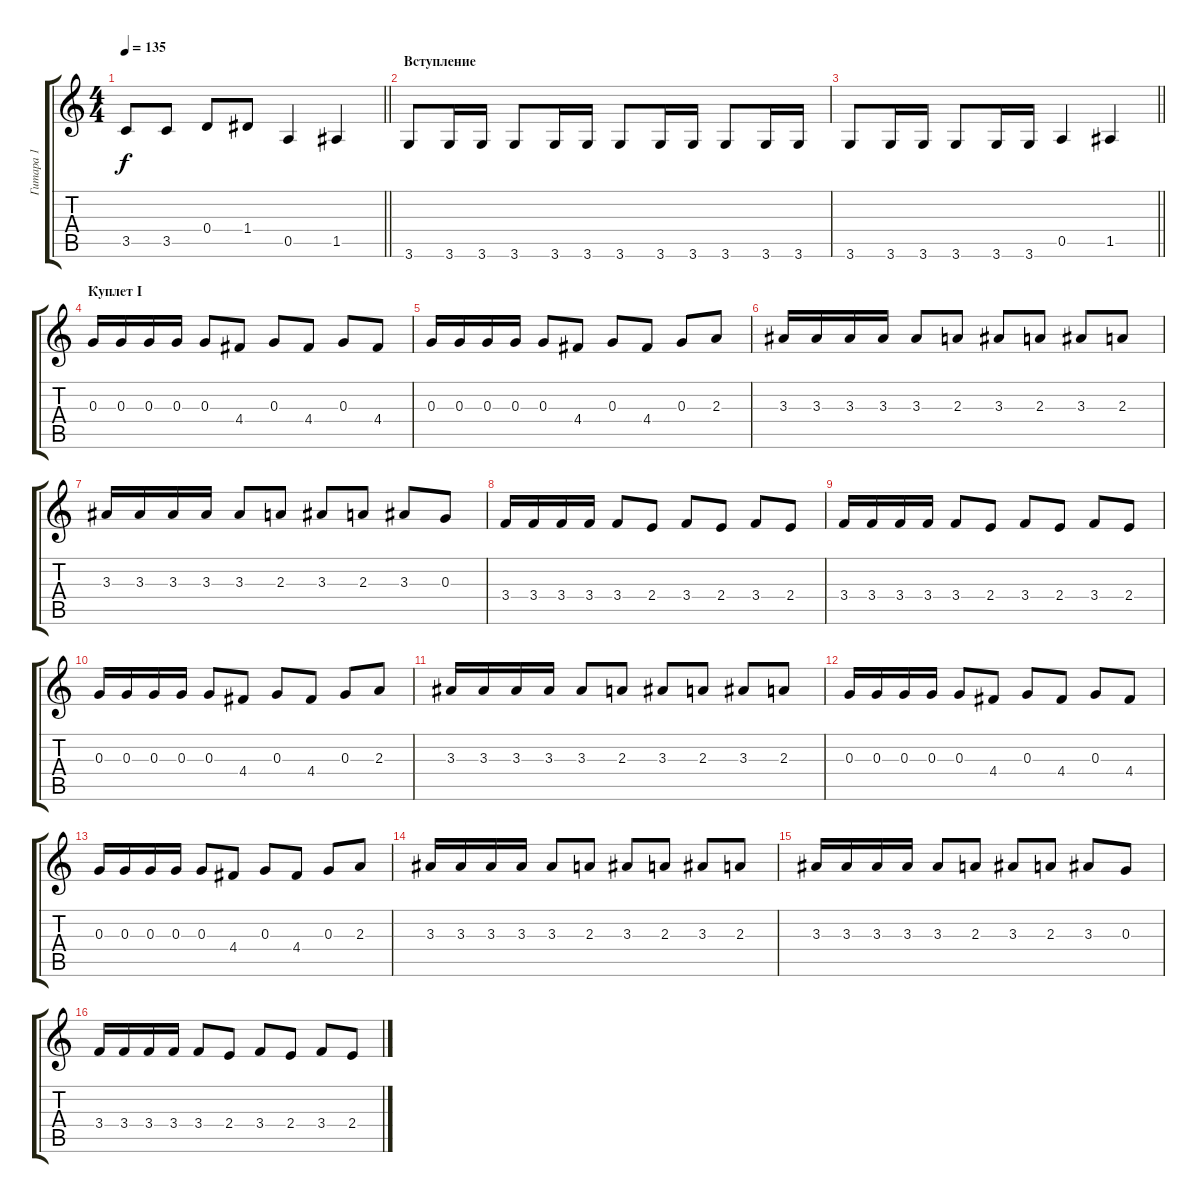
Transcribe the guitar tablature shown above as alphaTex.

\track ("Гитара 1" "Гитара 1") {instrument acousticguitarsteel}
\staff {score tabs}
\tuning (E4 B3 G3 D3 A2 E2) {hide}
\ts (4 4)
\tempo 135
\clef g2
\barLineRight lightlight
\ks c
3.5.8{dy f} 3.5.8 0.4.8 1.4.8 0.5.4 1.5.4 |
\section ("" "Вступление")
3.6.8 3.6.16 3.6.16 3.6.8 3.6.16 3.6.16 3.6.8 3.6.16 3.6.16 3.6.8 3.6.16 3.6.16 |
\barLineRight lightlight
3.6.8 3.6.16 3.6.16 3.6.8 3.6.16 3.6.16 0.5.4 1.5.4 |
\section ("" "Куплет I")
0.3.16 0.3.16 0.3.16 0.3.16 0.3.8 4.4.8 0.3.8 4.4.8 0.3.8 4.4.8 |
0.3.16 0.3.16 0.3.16 0.3.16 0.3.8 4.4.8 0.3.8 4.4.8 0.3.8 2.3.8 |
3.3.16 3.3.16 3.3.16 3.3.16 3.3.8 2.3.8 3.3.8 2.3.8 3.3.8 2.3.8 |
3.3.16 3.3.16 3.3.16 3.3.16 3.3.8 2.3.8 3.3.8 2.3.8 3.3.8 0.3.8 |
3.4.16 3.4.16 3.4.16 3.4.16 3.4.8 2.4.8 3.4.8 2.4.8 3.4.8 2.4.8 |
3.4.16 3.4.16 3.4.16 3.4.16 3.4.8 2.4.8 3.4.8 2.4.8 3.4.8 2.4.8 |
0.3.16 0.3.16 0.3.16 0.3.16 0.3.8 4.4.8 0.3.8 4.4.8 0.3.8 2.3.8 |
3.3.16 3.3.16 3.3.16 3.3.16 3.3.8 2.3.8 3.3.8 2.3.8 3.3.8 2.3.8 |
0.3.16 0.3.16 0.3.16 0.3.16 0.3.8 4.4.8 0.3.8 4.4.8 0.3.8 4.4.8 |
0.3.16 0.3.16 0.3.16 0.3.16 0.3.8 4.4.8 0.3.8 4.4.8 0.3.8 2.3.8 |
3.3.16 3.3.16 3.3.16 3.3.16 3.3.8 2.3.8 3.3.8 2.3.8 3.3.8 2.3.8 |
3.3.16 3.3.16 3.3.16 3.3.16 3.3.8 2.3.8 3.3.8 2.3.8 3.3.8 0.3.8 |
3.4.16 3.4.16 3.4.16 3.4.16 3.4.8 2.4.8 3.4.8 2.4.8 3.4.8 2.4.8
